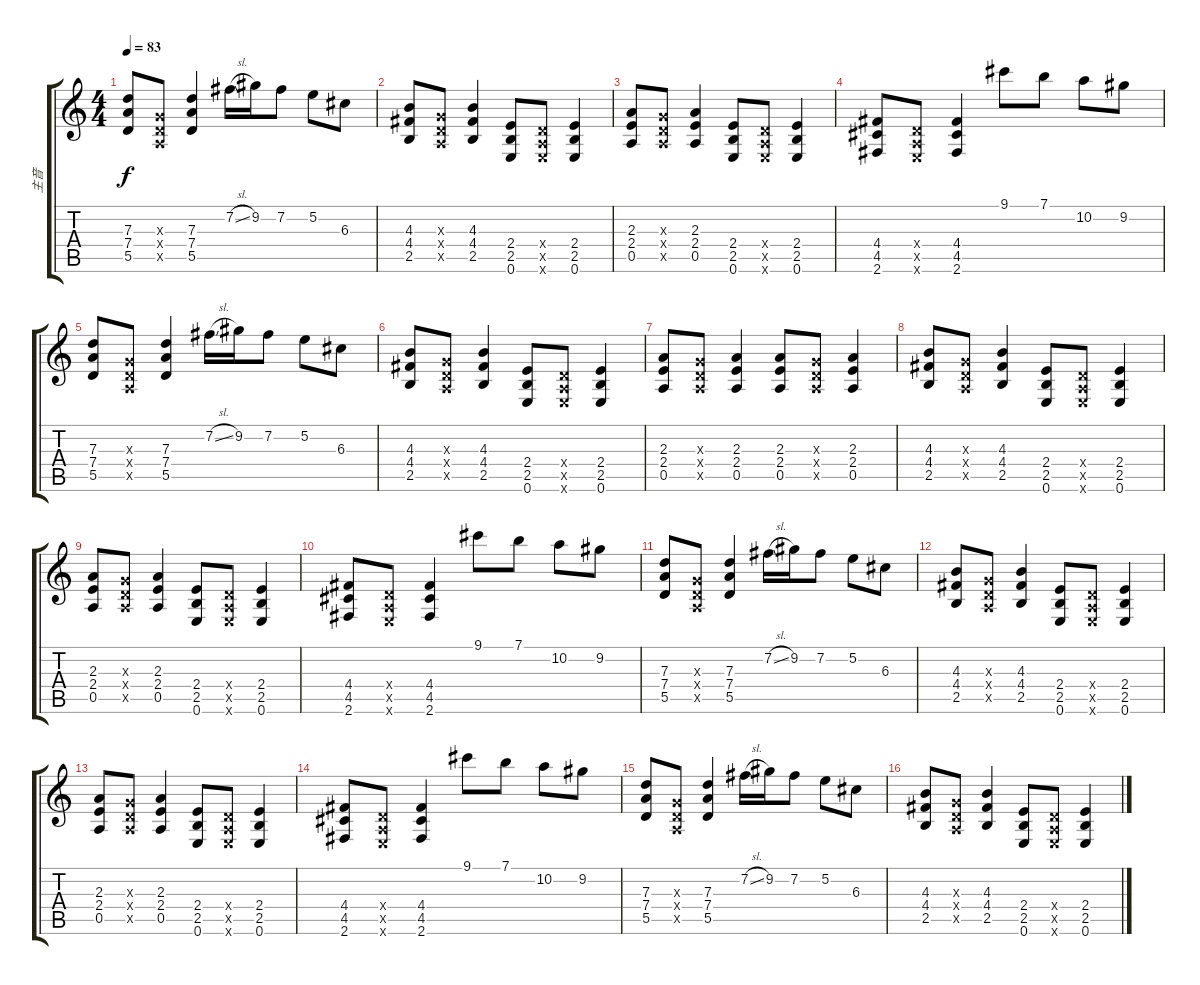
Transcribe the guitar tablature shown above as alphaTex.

\track ("主音" "主音") {instrument acousticguitarnylon}
\staff {score tabs}
\tuning (E4 B3 G3 D3 A2 E2) {hide}
\ts (4 4)
\tempo 83
\clef g2
\ks c
(7.3 7.4 5.5).8{dy f} (0.3{x} 0.4{x} 0.5{x}).8 (7.3 7.4 5.5).4 7.2{sl}.16 9.2.16 7.2.8 5.2.8 6.3.8 |
(4.3 4.4 2.5).8 (0.3{x} 0.4{x} 0.5{x}).8 (4.3 4.4 2.5).4 (2.4 2.5 0.6).8 (0.4{x} 0.5{x} 0.6{x}).8 (2.4 2.5 0.6).4 |
(2.3 2.4 0.5).8 (0.3{x} 0.4{x} 0.5{x}).8 (2.3 2.4 0.5).4 (2.4 2.5 0.6).8 (0.4{x} 0.5{x} 0.6{x}).8 (2.4 2.5 0.6).4 |
(4.4 4.5 2.6).8 (0.4{x} 0.5{x} 0.6{x}).8 (4.4 4.5 2.6).4 9.1.8 7.1.8 10.2.8 9.2.8 |
(7.3 7.4 5.5).8{instrument overdrivenguitar} (0.3{x} 0.4{x} 0.5{x}).8 (7.3 7.4 5.5).4 7.2{sl}.16 9.2.16 7.2.8 5.2.8 6.3.8 |
(4.3 4.4 2.5).8 (0.3{x} 0.4{x} 0.5{x}).8 (4.3 4.4 2.5).4 (2.4 2.5 0.6).8 (0.4{x} 0.5{x} 0.6{x}).8 (2.4 2.5 0.6).4 |
(2.3 2.4 0.5).8 (0.3{x} 0.4{x} 0.5{x}).8 (2.3 2.4 0.5).4 (2.3 2.4 0.5).8 (0.3{x} 0.4{x} 0.5{x}).8 (2.3 2.4 0.5).4 |
(4.3 4.4 2.5).8 (0.3{x} 0.4{x} 0.5{x}).8 (4.3 4.4 2.5).4 (2.4 2.5 0.6).8 (0.4{x} 0.5{x} 0.6{x}).8 (2.4 2.5 0.6).4 |
(2.3 2.4 0.5).8 (0.3{x} 0.4{x} 0.5{x}).8 (2.3 2.4 0.5).4 (2.4 2.5 0.6).8 (0.4{x} 0.5{x} 0.6{x}).8 (2.4 2.5 0.6).4 |
(4.4 4.5 2.6).8 (0.4{x} 0.5{x} 0.6{x}).8 (4.4 4.5 2.6).4 9.1.8 7.1.8 10.2.8 9.2.8 |
(7.3 7.4 5.5).8 (0.3{x} 0.4{x} 0.5{x}).8 (7.3 7.4 5.5).4 7.2{sl}.16 9.2.16 7.2.8 5.2.8 6.3.8 |
(4.3 4.4 2.5).8 (0.3{x} 0.4{x} 0.5{x}).8 (4.3 4.4 2.5).4 (2.4 2.5 0.6).8 (0.4{x} 0.5{x} 0.6{x}).8 (2.4 2.5 0.6).4 |
(2.3 2.4 0.5).8 (0.3{x} 0.4{x} 0.5{x}).8 (2.3 2.4 0.5).4 (2.4 2.5 0.6).8 (0.4{x} 0.5{x} 0.6{x}).8 (2.4 2.5 0.6).4 |
(4.4 4.5 2.6).8 (0.4{x} 0.5{x} 0.6{x}).8 (4.4 4.5 2.6).4 9.1.8 7.1.8 10.2.8 9.2.8 |
(7.3 7.4 5.5).8 (0.3{x} 0.4{x} 0.5{x}).8 (7.3 7.4 5.5).4 7.2{sl}.16 9.2.16 7.2.8 5.2.8 6.3.8 |
(4.3 4.4 2.5).8 (0.3{x} 0.4{x} 0.5{x}).8 (4.3 4.4 2.5).4 (2.4 2.5 0.6).8 (0.4{x} 0.5{x} 0.6{x}).8 (2.4 2.5 0.6).4
